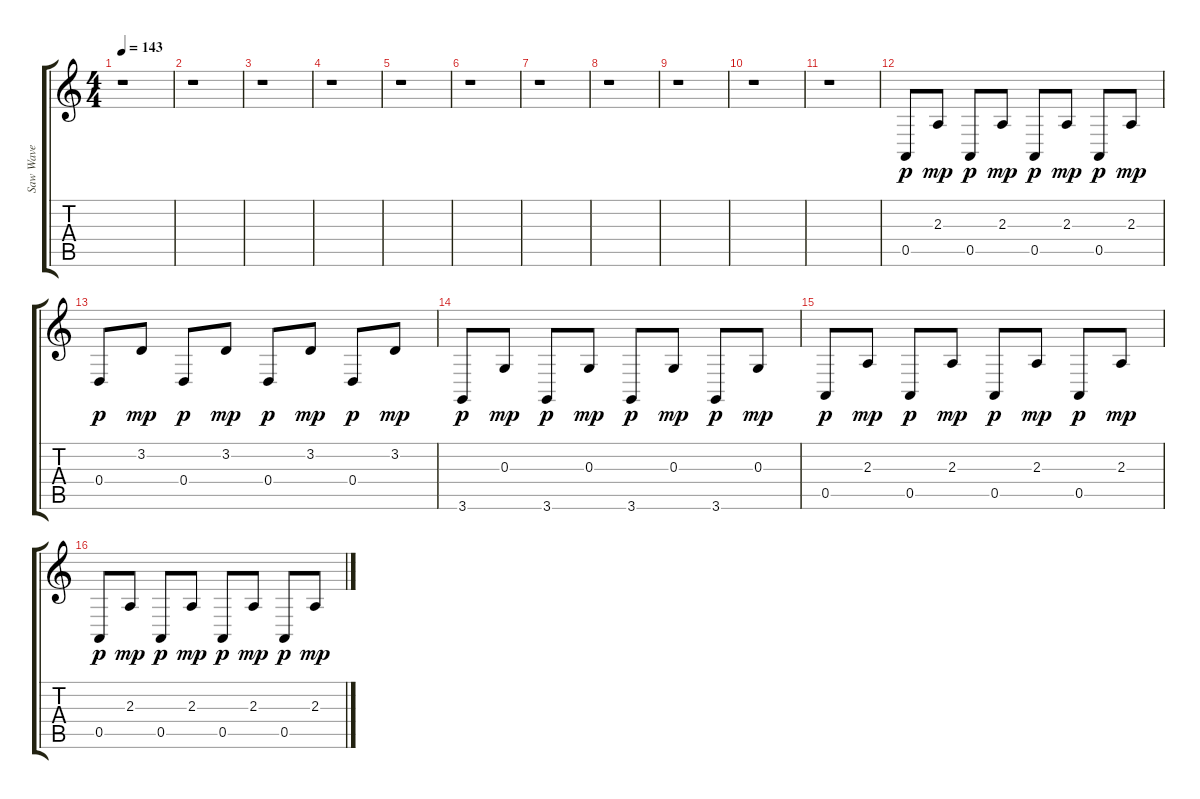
\track ("Saw Wave " "Saw Wave ") {instrument lead2sawtooth}
\staff {score tabs}
\tuning (E4 B3 G3 D3 A2 E2) {hide}
\ts (4 4)
\tempo 143
\clef g2
\ks c
r.1{dy mp} |
r.1 |
r.1 |
r.1 |
r.1 |
r.1 |
r.1 |
r.1 |
r.1 |
r.1 |
r.1 |
0.5.8{dy p} 2.3.8{dy mp} 0.5.8{dy p} 2.3.8{dy mp} 0.5.8{dy p} 2.3.8{dy mp} 0.5.8{dy p} 2.3.8{dy mp} |
0.4.8{dy p} 3.2.8{dy mp} 0.4.8{dy p} 3.2.8{dy mp} 0.4.8{dy p} 3.2.8{dy mp} 0.4.8{dy p} 3.2.8{dy mp} |
3.6.8{dy p} 0.3.8{dy mp} 3.6.8{dy p} 0.3.8{dy mp} 3.6.8{dy p} 0.3.8{dy mp} 3.6.8{dy p} 0.3.8{dy mp} |
0.5.8{dy p} 2.3.8{dy mp} 0.5.8{dy p} 2.3.8{dy mp} 0.5.8{dy p} 2.3.8{dy mp} 0.5.8{dy p} 2.3.8{dy mp} |
0.5.8{dy p} 2.3.8{dy mp} 0.5.8{dy p} 2.3.8{dy mp} 0.5.8{dy p} 2.3.8{dy mp} 0.5.8{dy p} 2.3.8{dy mp}
